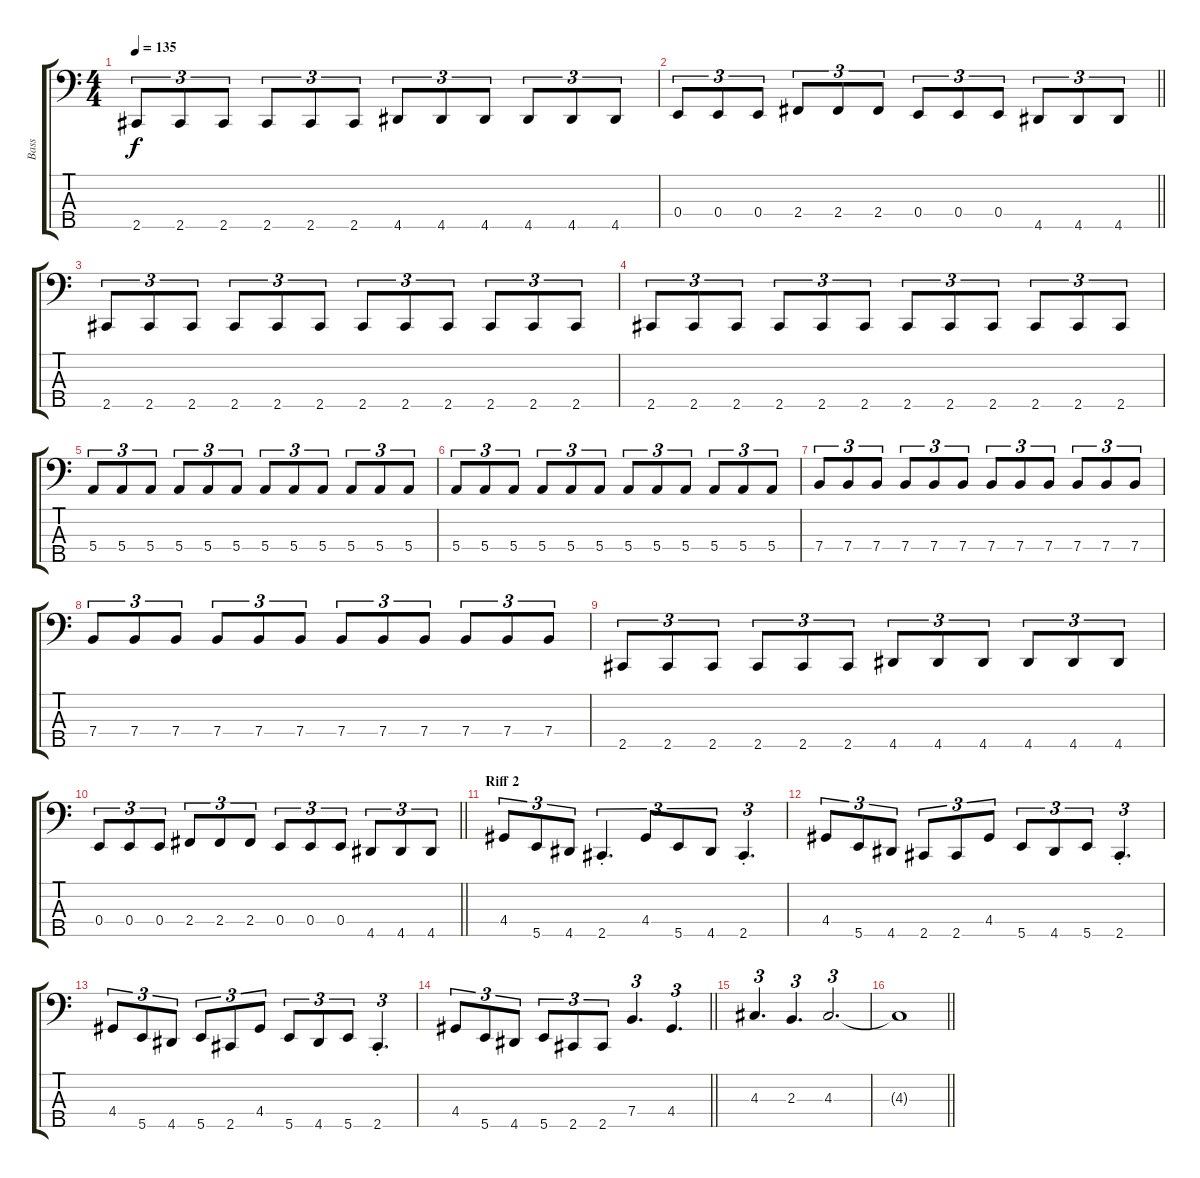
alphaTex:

\track ("Bass" "Bass") {instrument electricbassfinger}
\staff {score tabs}
\tuning (G2 D2 A1 E1 B0) {hide}
\ts (4 4)
\tempo 135
\clef f4
\ks c
2.5.8{tu (3 2) dy f} 2.5.8{tu (3 2)} 2.5.8{tu (3 2)} 2.5.8{tu (3 2)} 2.5.8{tu (3 2)} 2.5.8{tu (3 2)} 4.5.8{tu (3 2)} 4.5.8{tu (3 2)} 4.5.8{tu (3 2)} 4.5.8{tu (3 2)} 4.5.8{tu (3 2)} 4.5.8{tu (3 2)} |
\barLineRight lightlight
0.4.8{tu (3 2)} 0.4.8{tu (3 2)} 0.4.8{tu (3 2)} 2.4.8{tu (3 2)} 2.4.8{tu (3 2)} 2.4.8{tu (3 2)} 0.4.8{tu (3 2)} 0.4.8{tu (3 2)} 0.4.8{tu (3 2)} 4.5.8{tu (3 2)} 4.5.8{tu (3 2)} 4.5.8{tu (3 2)} |
\section ("" "")
2.5.8{tu (3 2)} 2.5.8{tu (3 2)} 2.5.8{tu (3 2)} 2.5.8{tu (3 2)} 2.5.8{tu (3 2)} 2.5.8{tu (3 2)} 2.5.8{tu (3 2)} 2.5.8{tu (3 2)} 2.5.8{tu (3 2)} 2.5.8{tu (3 2)} 2.5.8{tu (3 2)} 2.5.8{tu (3 2)} |
2.5.8{tu (3 2)} 2.5.8{tu (3 2)} 2.5.8{tu (3 2)} 2.5.8{tu (3 2)} 2.5.8{tu (3 2)} 2.5.8{tu (3 2)} 2.5.8{tu (3 2)} 2.5.8{tu (3 2)} 2.5.8{tu (3 2)} 2.5.8{tu (3 2)} 2.5.8{tu (3 2)} 2.5.8{tu (3 2)} |
5.4.8{tu (3 2)} 5.4.8{tu (3 2)} 5.4.8{tu (3 2)} 5.4.8{tu (3 2)} 5.4.8{tu (3 2)} 5.4.8{tu (3 2)} 5.4.8{tu (3 2)} 5.4.8{tu (3 2)} 5.4.8{tu (3 2)} 5.4.8{tu (3 2)} 5.4.8{tu (3 2)} 5.4.8{tu (3 2)} |
5.4.8{tu (3 2)} 5.4.8{tu (3 2)} 5.4.8{tu (3 2)} 5.4.8{tu (3 2)} 5.4.8{tu (3 2)} 5.4.8{tu (3 2)} 5.4.8{tu (3 2)} 5.4.8{tu (3 2)} 5.4.8{tu (3 2)} 5.4.8{tu (3 2)} 5.4.8{tu (3 2)} 5.4.8{tu (3 2)} |
7.4.8{tu (3 2)} 7.4.8{tu (3 2)} 7.4.8{tu (3 2)} 7.4.8{tu (3 2)} 7.4.8{tu (3 2)} 7.4.8{tu (3 2)} 7.4.8{tu (3 2)} 7.4.8{tu (3 2)} 7.4.8{tu (3 2)} 7.4.8{tu (3 2)} 7.4.8{tu (3 2)} 7.4.8{tu (3 2)} |
7.4.8{tu (3 2)} 7.4.8{tu (3 2)} 7.4.8{tu (3 2)} 7.4.8{tu (3 2)} 7.4.8{tu (3 2)} 7.4.8{tu (3 2)} 7.4.8{tu (3 2)} 7.4.8{tu (3 2)} 7.4.8{tu (3 2)} 7.4.8{tu (3 2)} 7.4.8{tu (3 2)} 7.4.8{tu (3 2)} |
2.5.8{tu (3 2)} 2.5.8{tu (3 2)} 2.5.8{tu (3 2)} 2.5.8{tu (3 2)} 2.5.8{tu (3 2)} 2.5.8{tu (3 2)} 4.5.8{tu (3 2)} 4.5.8{tu (3 2)} 4.5.8{tu (3 2)} 4.5.8{tu (3 2)} 4.5.8{tu (3 2)} 4.5.8{tu (3 2)} |
\barLineRight lightlight
0.4.8{tu (3 2)} 0.4.8{tu (3 2)} 0.4.8{tu (3 2)} 2.4.8{tu (3 2)} 2.4.8{tu (3 2)} 2.4.8{tu (3 2)} 0.4.8{tu (3 2)} 0.4.8{tu (3 2)} 0.4.8{tu (3 2)} 4.5.8{tu (3 2)} 4.5.8{tu (3 2)} 4.5.8{tu (3 2)} |
\section ("" "Riff 2")
4.4.8{tu (3 2)} 5.5.8{tu (3 2)} 4.5.8{tu (3 2)} 2.5{st}.4{d tu (3 2)} 4.4.8{tu (3 2)} 5.5.8{tu (3 2)} 4.5.8{tu (3 2)} 2.5{st}.4{d tu (3 2)} |
4.4.8{tu (3 2)} 5.5.8{tu (3 2)} 4.5.8{tu (3 2)} 2.5.8{tu (3 2)} 2.5.8{tu (3 2)} 4.4.8{tu (3 2)} 5.5.8{tu (3 2)} 4.5.8{tu (3 2)} 5.5.8{tu (3 2)} 2.5{st}.4{d tu (3 2)} |
4.4.8{tu (3 2)} 5.5.8{tu (3 2)} 4.5.8{tu (3 2)} 5.5.8{tu (3 2)} 2.5.8{tu (3 2)} 4.4.8{tu (3 2)} 5.5.8{tu (3 2)} 4.5.8{tu (3 2)} 5.5.8{tu (3 2)} 2.5{st}.4{d tu (3 2)} |
\barLineRight lightlight
4.4.8{tu (3 2)} 5.5.8{tu (3 2)} 4.5.8{tu (3 2)} 5.5.8{tu (3 2)} 2.5.8{tu (3 2)} 2.5.8{tu (3 2)} 7.4.4{d tu (3 2)} 4.4.4{d tu (3 2)} |
\section ("" "")
4.3.4{d tu (3 2)} 2.3.4{d tu (3 2)} 4.3.2{d tu (3 2)} |
\barLineRight lightlight
4.3{t}.1
